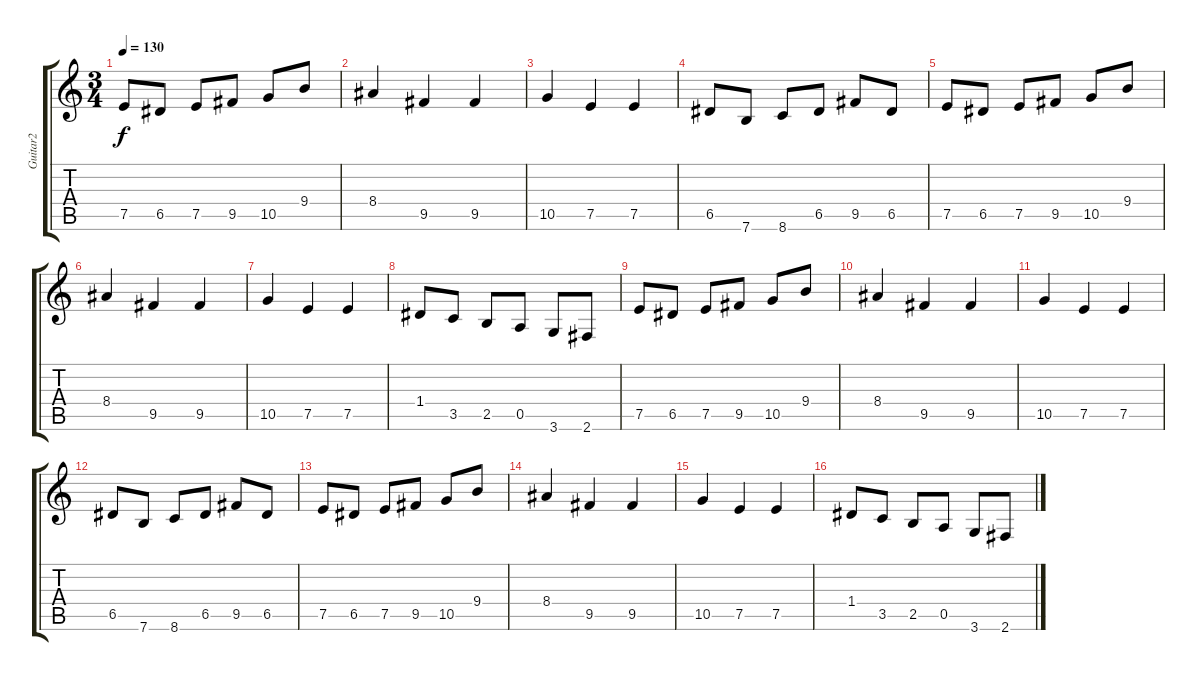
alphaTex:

\track ("Guitar2" "Guitar2") {instrument distortionguitar}
\staff {score tabs}
\tuning (E4 B3 G3 D3 A2 E2) {hide}
\ts (3 4)
\tempo 130
\clef g2
\ks c
7.5.8{dy f} 6.5.8 7.5.8 9.5.8 10.5.8 9.4.8 |
8.4.4 9.5.4 9.5.4 |
10.5.4 7.5.4 7.5.4 |
6.5.8 7.6.8 8.6.8 6.5.8 9.5.8 6.5.8 |
7.5.8 6.5.8 7.5.8 9.5.8 10.5.8 9.4.8 |
8.4.4 9.5.4 9.5.4 |
10.5.4 7.5.4 7.5.4 |
1.4.8 3.5.8 2.5.8 0.5.8 3.6.8 2.6.8 |
7.5.8 6.5.8 7.5.8 9.5.8 10.5.8 9.4.8 |
8.4.4 9.5.4 9.5.4 |
10.5.4 7.5.4 7.5.4 |
6.5.8 7.6.8 8.6.8 6.5.8 9.5.8 6.5.8 |
7.5.8 6.5.8 7.5.8 9.5.8 10.5.8 9.4.8 |
8.4.4 9.5.4 9.5.4 |
10.5.4 7.5.4 7.5.4 |
1.4.8 3.5.8 2.5.8 0.5.8 3.6.8 2.6.8
